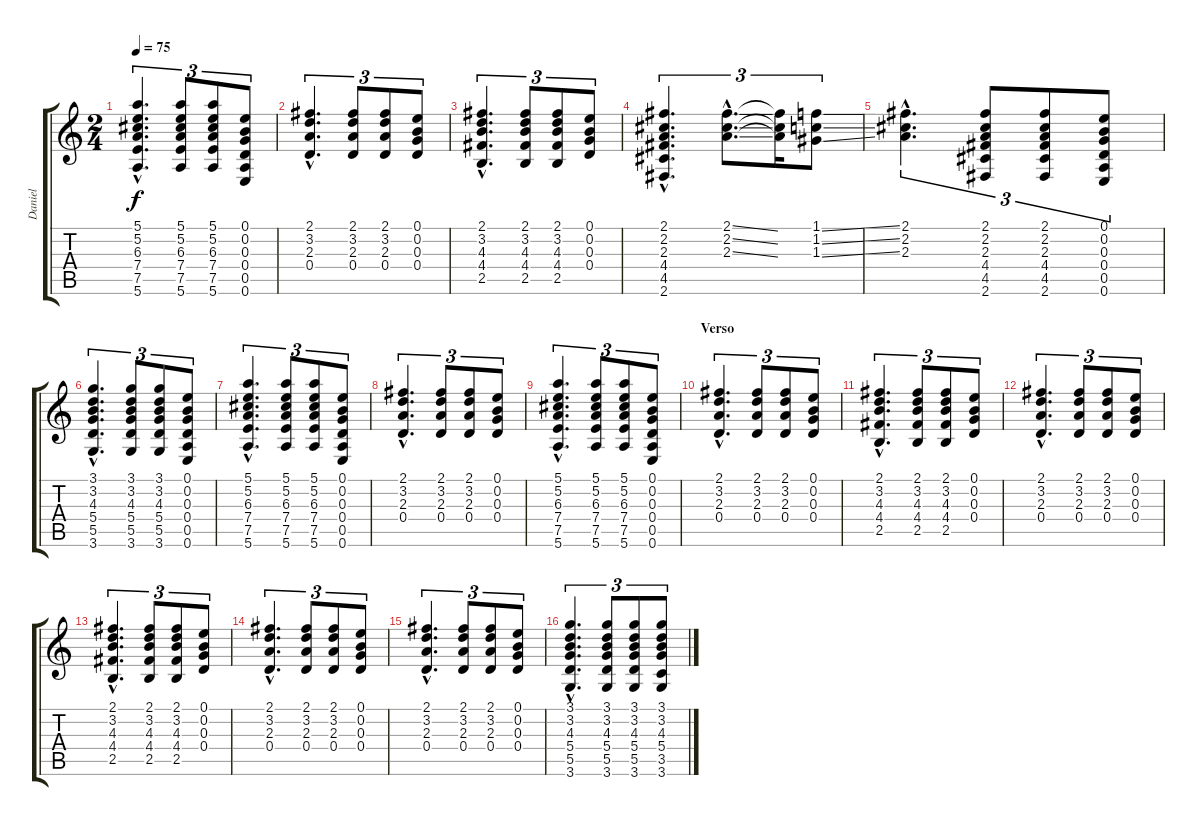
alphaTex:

\track ("Daniel" "Daniel") {instrument electricguitarmuted}
\staff {score tabs}
\tuning (E4 B3 G3 D3 A2 E2) {hide}
\ts (2 4)
\tempo 75
\clef g2
\ks c
(5.1{hac} 5.2{hac} 6.3{hac} 7.4{hac} 7.5{hac} 5.6{hac}).4{d tu (3 2) dy f} (5.1 5.2 6.3 7.4 7.5 5.6).8{tu (3 2)} (5.1 5.2 6.3 7.4 7.5 5.6).8{tu (3 2)} (0.1 0.2 0.3 0.4 0.5 0.6).8{tu (3 2)} |
(2.1{hac} 3.2{hac} 2.3{hac} 0.4{hac}).4{d tu (3 2)} (2.1 3.2 2.3 0.4).8{tu (3 2)} (2.1 3.2 2.3 0.4).8{tu (3 2)} (0.1 0.2 0.3 0.4).8{tu (3 2)} |
(2.1{hac} 3.2{hac} 4.3{hac} 4.4{hac} 2.5{hac}).4{d tu (3 2)} (2.1 3.2 4.3 4.4 2.5).8{tu (3 2)} (2.1 3.2 4.3 4.4 2.5).8{tu (3 2)} (0.1 0.2 0.3 0.4).8{tu (3 2)} |
(2.1{hac} 2.2{hac} 2.3{hac} 4.4{hac} 4.5{hac} 2.6{hac}).4{d tu (3 2)} (2.1{ss hac} 2.2{ss hac} 2.3{ss hac}).8{d tu (3 2) volume 16} (2.1{t} 2.2{t} 2.3{t}).16{tu (3 2)} (1.1{ss} 1.2{ss} 1.3{ss}).8{tu (3 2)} |
(2.1{hac} 2.2{hac} 2.3{hac}).4{d tu (3 2)} (2.1 2.2 2.3 4.4 4.5 2.6).8{tu (3 2) volume 11} (2.1 2.2 2.3 4.4 4.5 2.6).8{tu (3 2)} (0.1 0.2 0.3 0.4 0.5 0.6).8{tu (3 2)} |
(3.1{hac} 3.2{hac} 4.3{hac} 5.4{hac} 5.5{hac} 3.6{hac}).4{d tu (3 2)} (3.1 3.2 4.3 5.4 5.5 3.6).8{tu (3 2)} (3.1 3.2 4.3 5.4 5.5 3.6).8{tu (3 2)} (0.1 0.2 0.3 0.4 0.5 0.6).8{tu (3 2)} |
(5.1{hac} 5.2{hac} 6.3{hac} 7.4{hac} 7.5{hac} 5.6{hac}).4{d tu (3 2)} (5.1 5.2 6.3 7.4 7.5 5.6).8{tu (3 2)} (5.1 5.2 6.3 7.4 7.5 5.6).8{tu (3 2)} (0.1 0.2 0.3 0.4 0.5 0.6).8{tu (3 2)} |
(2.1{hac} 3.2{hac} 2.3{hac} 0.4{hac}).4{d tu (3 2)} (2.1 3.2 2.3 0.4).8{tu (3 2)} (2.1 3.2 2.3 0.4).8{tu (3 2)} (0.1 0.2 0.3 0.4).8{tu (3 2)} |
(5.1{hac} 5.2{hac} 6.3{hac} 7.4{hac} 7.5{hac} 5.6{hac}).4{d tu (3 2)} (5.1 5.2 6.3 7.4 7.5 5.6).8{tu (3 2)} (5.1 5.2 6.3 7.4 7.5 5.6).8{tu (3 2)} (0.1 0.2 0.3 0.4 0.5 0.6).8{tu (3 2)} |
\section ("" "Verso")
(2.1{hac} 3.2{hac} 2.3{hac} 0.4{hac}).4{d tu (3 2)} (2.1 3.2 2.3 0.4).8{tu (3 2)} (2.1 3.2 2.3 0.4).8{tu (3 2)} (0.1 0.2 0.3 0.4).8{tu (3 2)} |
(2.1{hac} 3.2{hac} 4.3{hac} 4.4{hac} 2.5{hac}).4{d tu (3 2)} (2.1 3.2 4.3 4.4 2.5).8{tu (3 2)} (2.1 3.2 4.3 4.4 2.5).8{tu (3 2)} (0.1 0.2 0.3 0.4).8{tu (3 2)} |
(2.1{hac} 3.2{hac} 2.3{hac} 0.4{hac}).4{d tu (3 2)} (2.1 3.2 2.3 0.4).8{tu (3 2)} (2.1 3.2 2.3 0.4).8{tu (3 2)} (0.1 0.2 0.3 0.4).8{tu (3 2)} |
(2.1{hac} 3.2{hac} 4.3{hac} 4.4{hac} 2.5{hac}).4{d tu (3 2)} (2.1 3.2 4.3 4.4 2.5).8{tu (3 2)} (2.1 3.2 4.3 4.4 2.5).8{tu (3 2)} (0.1 0.2 0.3 0.4).8{tu (3 2)} |
(2.1{hac} 3.2{hac} 2.3{hac} 0.4{hac}).4{d tu (3 2)} (2.1 3.2 2.3 0.4).8{tu (3 2)} (2.1 3.2 2.3 0.4).8{tu (3 2)} (0.1 0.2 0.3 0.4).8{tu (3 2)} |
(2.1{hac} 3.2{hac} 2.3{hac} 0.4{hac}).4{d tu (3 2)} (2.1 3.2 2.3 0.4).8{tu (3 2)} (2.1 3.2 2.3 0.4).8{tu (3 2)} (0.1 0.2 0.3 0.4).8{tu (3 2)} |
(3.1{hac} 3.2{hac} 4.3{hac} 5.4{hac} 5.5{hac} 3.6{hac}).4{d tu (3 2)} (3.1 3.2 4.3 5.4 5.5 3.6).8{tu (3 2)} (3.1 3.2 4.3 5.4 5.5 3.6).8{tu (3 2)} (3.1 3.2 4.3 5.4 3.5 3.6).8{tu (3 2)}
